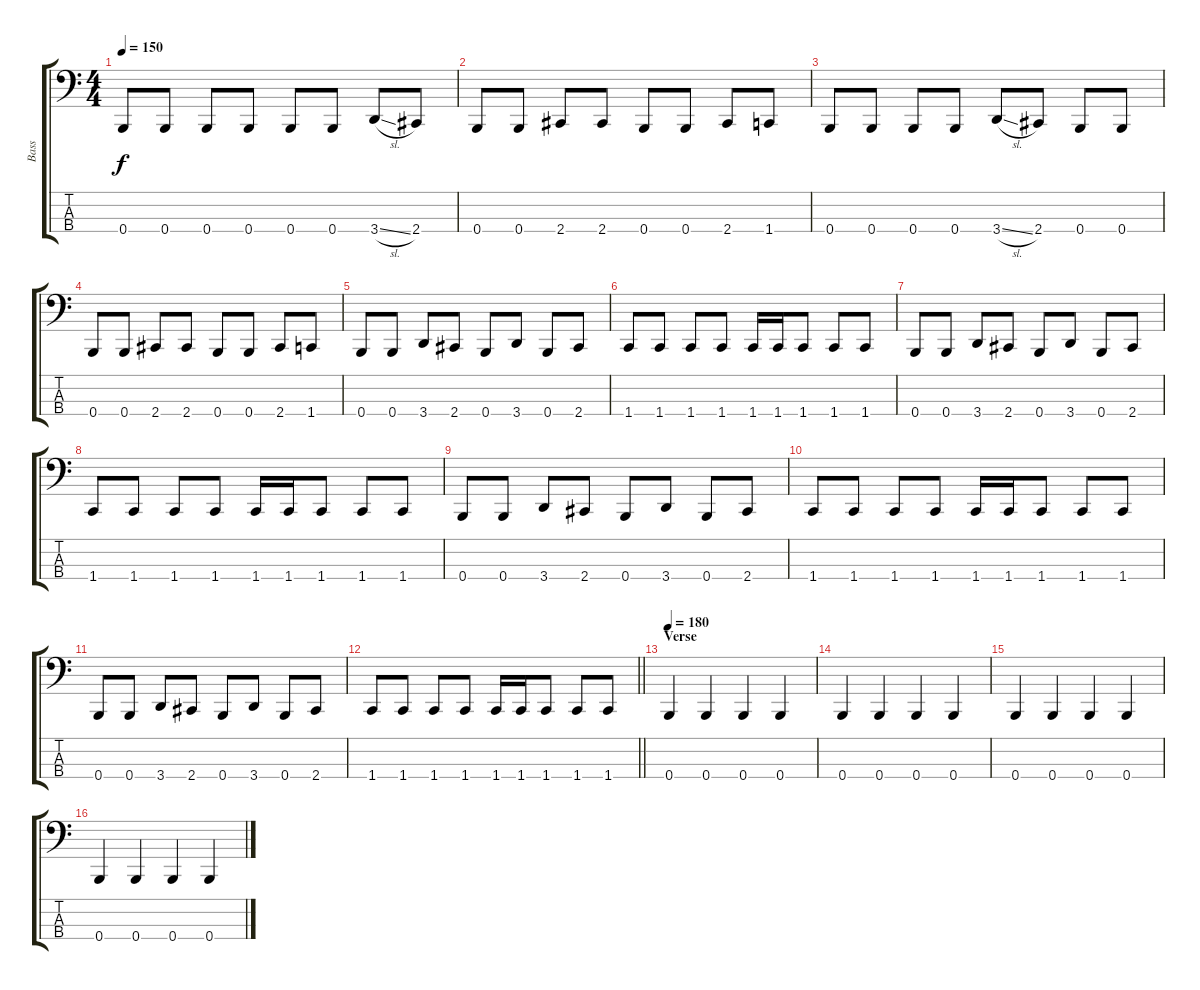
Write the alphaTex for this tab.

\track ("Bass" "Bass") {instrument electricbassfinger}
\staff {score tabs}
\tuning (D2 A1 E1 B0) {hide}
\ts (4 4)
\tempo 150
\clef f4
\ks c
0.4.8{dy f} 0.4.8 0.4.8 0.4.8 0.4.8 0.4.8 3.4{sl}.8 2.4.8 |
0.4.8 0.4.8 2.4.8 2.4.8 0.4.8 0.4.8 2.4.8 1.4.8 |
0.4.8 0.4.8 0.4.8 0.4.8 3.4{sl}.8 2.4.8 0.4.8 0.4.8 |
0.4.8 0.4.8 2.4.8 2.4.8 0.4.8 0.4.8 2.4.8 1.4.8 |
0.4.8 0.4.8 3.4.8 2.4.8 0.4.8 3.4.8 0.4.8 2.4.8 |
1.4.8 1.4.8 1.4.8 1.4.8 1.4.16 1.4.16 1.4.8 1.4.8 1.4.8 |
0.4.8 0.4.8 3.4.8 2.4.8 0.4.8 3.4.8 0.4.8 2.4.8 |
1.4.8 1.4.8 1.4.8 1.4.8 1.4.16 1.4.16 1.4.8 1.4.8 1.4.8 |
0.4.8 0.4.8 3.4.8 2.4.8 0.4.8 3.4.8 0.4.8 2.4.8 |
1.4.8 1.4.8 1.4.8 1.4.8 1.4.16 1.4.16 1.4.8 1.4.8 1.4.8 |
0.4.8 0.4.8 3.4.8 2.4.8 0.4.8 3.4.8 0.4.8 2.4.8 |
\barLineRight lightlight
1.4.8 1.4.8 1.4.8 1.4.8 1.4.16 1.4.16 1.4.8 1.4.8 1.4.8 |
\section ("" "Verse")
\tempo 190
\tempo 180
0.4.4 0.4.4 0.4.4 0.4.4 |
0.4.4 0.4.4 0.4.4 0.4.4 |
0.4.4 0.4.4 0.4.4 0.4.4 |
0.4.4 0.4.4 0.4.4 0.4.4
